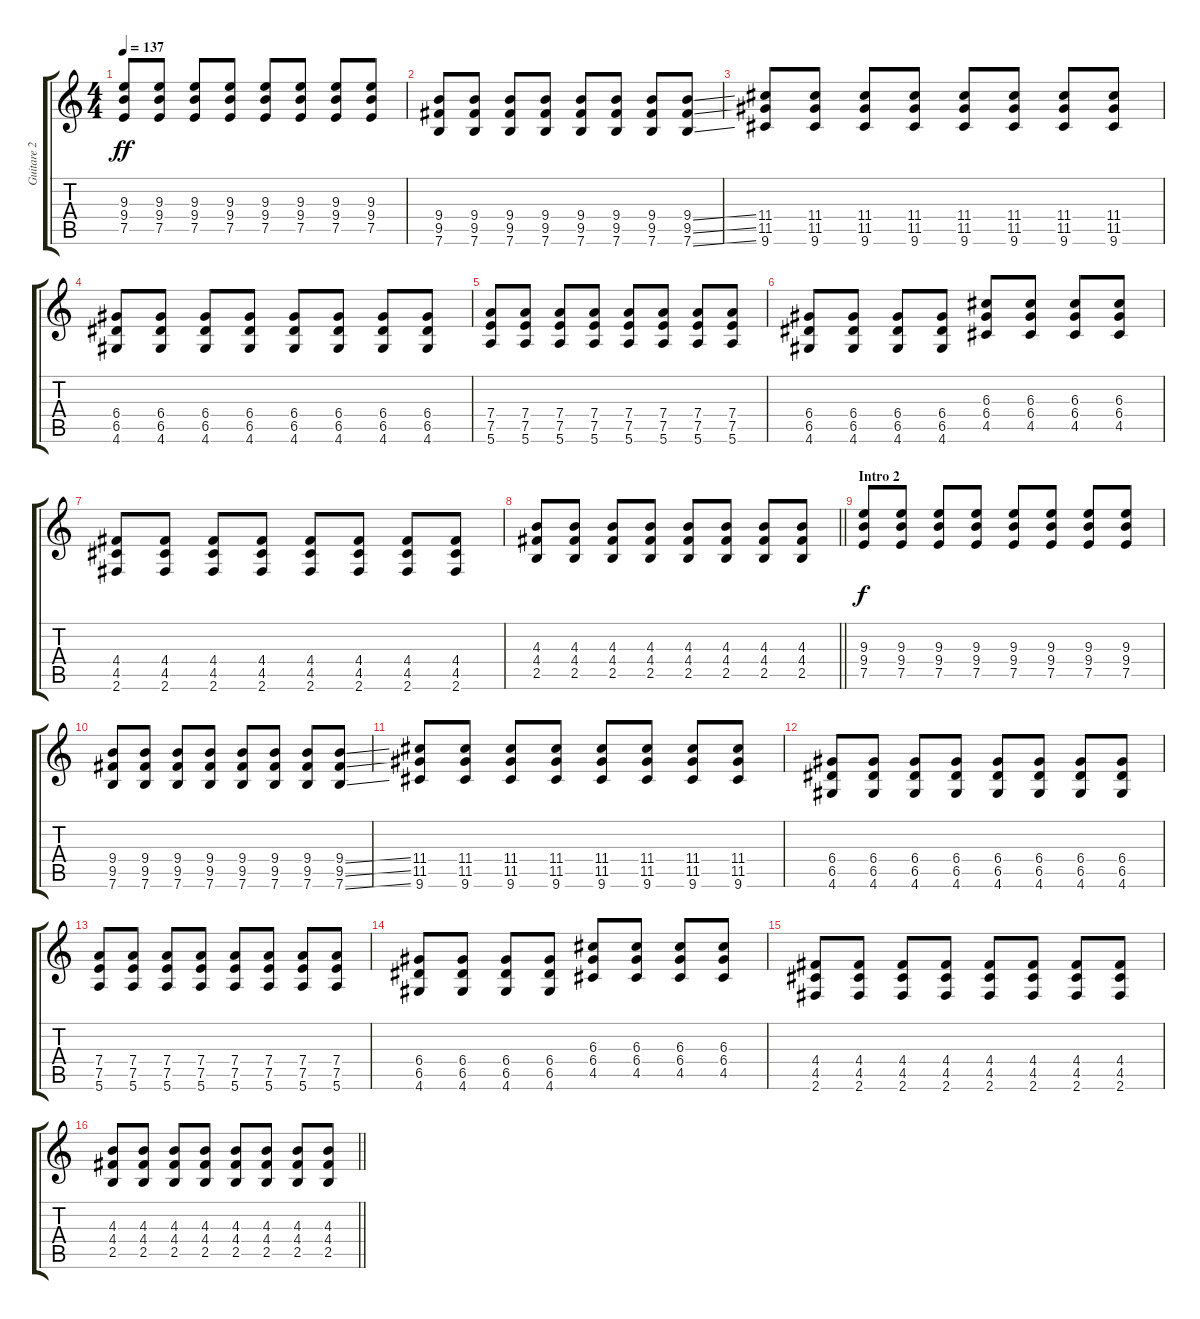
\track ("Guitare 2" "Guitare 2") {instrument overdrivenguitar}
\staff {score tabs}
\tuning (E4 B3 G3 D3 A2 E2) {hide}
\ts (4 4)
\tempo 137
\clef g2
\ks c
(9.3 9.4 7.5).8{dy ff} (9.3 9.4 7.5).8 (9.3 9.4 7.5).8 (9.3 9.4 7.5).8 (9.3 9.4 7.5).8 (9.3 9.4 7.5).8 (9.3 9.4 7.5).8 (9.3 9.4 7.5).8 |
(9.4 9.5 7.6).8 (9.4 9.5 7.6).8 (9.4 9.5 7.6).8 (9.4 9.5 7.6).8 (9.4 9.5 7.6).8 (9.4 9.5 7.6).8 (9.4 9.5 7.6).8 (9.4{ss} 9.5{ss} 7.6{ss}).8 |
(11.4 11.5 9.6).8 (11.4 11.5 9.6).8 (11.4 11.5 9.6).8 (11.4 11.5 9.6).8 (11.4 11.5 9.6).8 (11.4 11.5 9.6).8 (11.4 11.5 9.6).8 (11.4 11.5 9.6).8 |
(6.4 6.5 4.6).8 (6.4 6.5 4.6).8 (6.4 6.5 4.6).8 (6.4 6.5 4.6).8 (6.4 6.5 4.6).8 (6.4 6.5 4.6).8 (6.4 6.5 4.6).8 (6.4 6.5 4.6).8 |
(7.4 7.5 5.6).8 (7.4 7.5 5.6).8 (7.4 7.5 5.6).8 (7.4 7.5 5.6).8 (7.4 7.5 5.6).8 (7.4 7.5 5.6).8 (7.4 7.5 5.6).8 (7.4 7.5 5.6).8 |
(6.4 6.5 4.6).8 (6.4 6.5 4.6).8 (6.4 6.5 4.6).8 (6.4 6.5 4.6).8 (6.3 6.4 4.5).8 (6.3 6.4 4.5).8 (6.3 6.4 4.5).8 (6.3 6.4 4.5).8 |
(4.4 4.5 2.6).8 (4.4 4.5 2.6).8 (4.4 4.5 2.6).8 (4.4 4.5 2.6).8 (4.4 4.5 2.6).8 (4.4 4.5 2.6).8 (4.4 4.5 2.6).8 (4.4 4.5 2.6).8 |
\barLineRight lightlight
(4.3 4.4 2.5).8 (4.3 4.4 2.5).8 (4.3 4.4 2.5).8 (4.3 4.4 2.5).8 (4.3 4.4 2.5).8 (4.3 4.4 2.5).8 (4.3 4.4 2.5).8 (4.3 4.4 2.5).8 |
\section ("" "Intro 2")
(9.3 9.4 7.5).8{dy f} (9.3 9.4 7.5).8 (9.3 9.4 7.5).8 (9.3 9.4 7.5).8 (9.3 9.4 7.5).8 (9.3 9.4 7.5).8 (9.3 9.4 7.5).8 (9.3 9.4 7.5).8 |
(9.4 9.5 7.6).8 (9.4 9.5 7.6).8 (9.4 9.5 7.6).8 (9.4 9.5 7.6).8 (9.4 9.5 7.6).8 (9.4 9.5 7.6).8 (9.4 9.5 7.6).8 (9.4{ss} 9.5{ss} 7.6{ss}).8 |
(11.4 11.5 9.6).8 (11.4 11.5 9.6).8 (11.4 11.5 9.6).8 (11.4 11.5 9.6).8 (11.4 11.5 9.6).8 (11.4 11.5 9.6).8 (11.4 11.5 9.6).8 (11.4 11.5 9.6).8 |
(6.4 6.5 4.6).8 (6.4 6.5 4.6).8 (6.4 6.5 4.6).8 (6.4 6.5 4.6).8 (6.4 6.5 4.6).8 (6.4 6.5 4.6).8 (6.4 6.5 4.6).8 (6.4 6.5 4.6).8 |
(7.4 7.5 5.6).8 (7.4 7.5 5.6).8 (7.4 7.5 5.6).8 (7.4 7.5 5.6).8 (7.4 7.5 5.6).8 (7.4 7.5 5.6).8 (7.4 7.5 5.6).8 (7.4 7.5 5.6).8 |
(6.4 6.5 4.6).8 (6.4 6.5 4.6).8 (6.4 6.5 4.6).8 (6.4 6.5 4.6).8 (6.3 6.4 4.5).8 (6.3 6.4 4.5).8 (6.3 6.4 4.5).8 (6.3 6.4 4.5).8 |
(4.4 4.5 2.6).8 (4.4 4.5 2.6).8 (4.4 4.5 2.6).8 (4.4 4.5 2.6).8 (4.4 4.5 2.6).8 (4.4 4.5 2.6).8 (4.4 4.5 2.6).8 (4.4 4.5 2.6).8 |
\barLineRight lightlight
(4.3 4.4 2.5).8 (4.3 4.4 2.5).8 (4.3 4.4 2.5).8 (4.3 4.4 2.5).8 (4.3 4.4 2.5).8 (4.3 4.4 2.5).8 (4.3 4.4 2.5).8 (4.3 4.4 2.5).8
